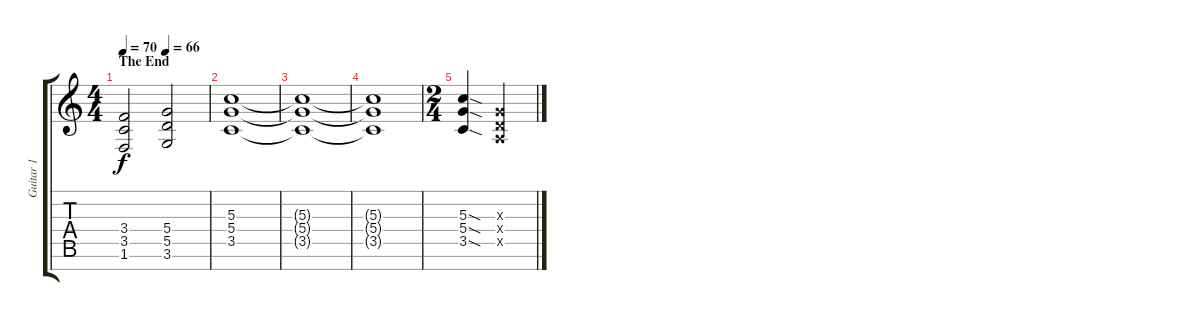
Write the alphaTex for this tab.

\track ("Guitar 1" "Guitar 1") {instrument overdrivenguitar}
\staff {score tabs}
\tuning (E4 B3 G3 D3 A2 E2 B1) {hide}
\ts (4 4)
\section ("" "The End")
\tempo 70
\tempo (66 0.5)
\clef g2
\ks c
(3.4 3.5 1.6).2{dy f} (5.4 5.5 3.6).2 |
(5.3 5.4 3.5).1 |
(5.3{t} 5.4{t} 3.5{t}).1 |
(5.3{t} 5.4{t} 3.5{t}).1 |
\ts (2 4)
(5.3{sod} 5.4{sod} 3.5{sod}).4 (0.3{x} 0.4{x} 0.5{x}).4
